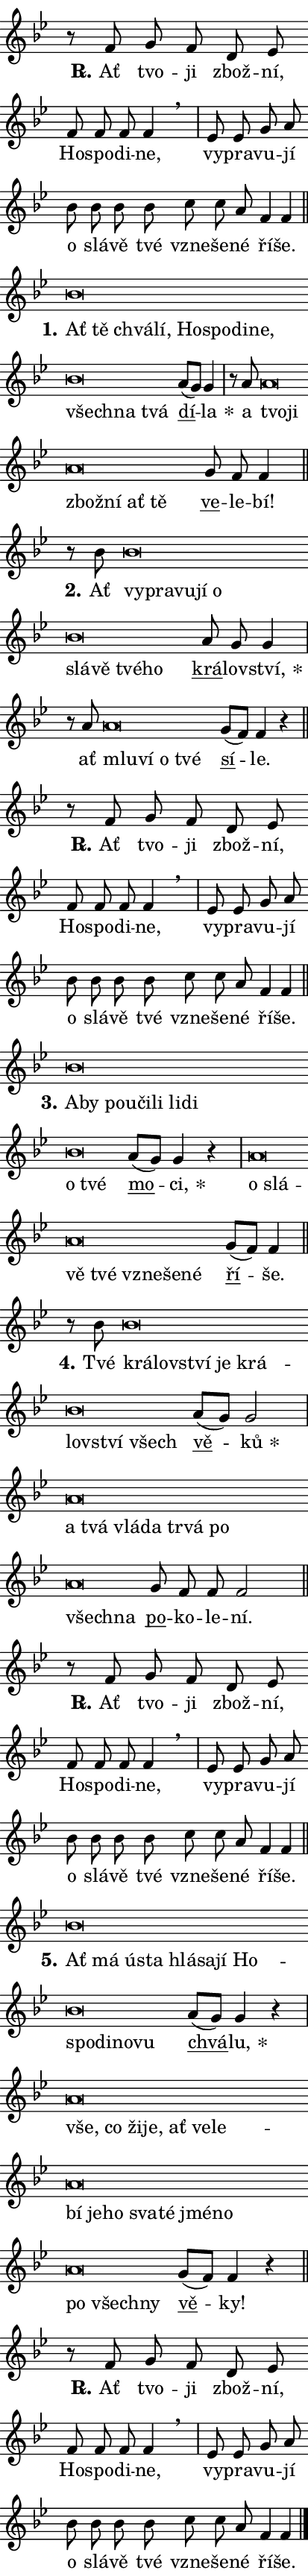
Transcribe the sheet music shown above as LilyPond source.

\version "2.22.1"
\header { tagline = "" }
\paper {
  indent = 0\cm
  top-margin = 0\cm
  right-margin = 0\cm
  bottom-margin = 0\cm
  left-margin = 0\cm
  paper-width = 7\cm
  page-breaking = #ly:one-page-breaking
  system-system-spacing.basic-distance = #11
  score-system-spacing.basic-distance = #11.3
  ragged-last = ##f
}


%% Author: Thomas Morley
%% https://lists.gnu.org/archive/html/lilypond-user/2020-05/msg00002.html
#(define (line-position grob)
"Returns position of @var[grob} in current system:
   @code{'start}, if at first time-step
   @code{'end}, if at last time-step
   @code{'middle} otherwise
"
  (let* ((col (ly:item-get-column grob))
         (ln (ly:grob-object col 'left-neighbor))
         (rn (ly:grob-object col 'right-neighbor))
         (col-to-check-left (if (ly:grob? ln) ln col))
         (col-to-check-right (if (ly:grob? rn) rn col))
         (break-dir-left
           (and
             (ly:grob-property col-to-check-left 'non-musical #f)
             (ly:item-break-dir col-to-check-left)))
         (break-dir-right
           (and
             (ly:grob-property col-to-check-right 'non-musical #f)
             (ly:item-break-dir col-to-check-right))))
        (cond ((eqv? 1 break-dir-left) 'start)
              ((eqv? -1 break-dir-right) 'end)
              (else 'middle))))

#(define (tranparent-at-line-position vctor)
  (lambda (grob)
  "Relying on @code{line-position} select the relevant enry from @var{vctor}.
Used to determine transparency,"
    (case (line-position grob)
      ((end) (not (vector-ref vctor 0)))
      ((middle) (not (vector-ref vctor 1)))
      ((start) (not (vector-ref vctor 2))))))

noteHeadBreakVisibility =
#(define-music-function (break-visibility)(vector?)
"Makes @code{NoteHead}s transparent relying on @var{break-visibility}"
#{
  \override NoteHead.transparent =
    #(tranparent-at-line-position break-visibility)
#})

#(define delete-ledgers-for-transparent-note-heads
  (lambda (grob)
    "Reads whether a @code{NoteHead} is transparent.
If so this @code{NoteHead} is removed from @code{'note-heads} from
@var{grob}, which is supposed to be @code{LedgerLineSpanner}.
As a result ledgers are not printed for this @code{NoteHead}"
    (let* ((nhds-array (ly:grob-object grob 'note-heads))
           (nhds-list
             (if (ly:grob-array? nhds-array)
                 (ly:grob-array->list nhds-array)
                 '()))
           ;; Relies on the transparent-property being done before
           ;; Staff.LedgerLineSpanner.after-line-breaking is executed.
           ;; This is fragile ...
           (to-keep
             (remove
               (lambda (nhd)
                 (ly:grob-property nhd 'transparent #f))
               nhds-list)))
      ;; TODO find a better method to iterate over grob-arrays, similiar
      ;; to filter/remove etc for lists
      ;; For now rebuilt from scratch
      (set! (ly:grob-object grob 'note-heads)  '())
      (for-each
        (lambda (nhd)
          (ly:pointer-group-interface::add-grob grob 'note-heads nhd))
        to-keep))))

hideNotes = {
  \noteHeadBreakVisibility #begin-of-line-visible
}
unHideNotes = {
  \noteHeadBreakVisibility #all-visible
}

% work-around for resetting accidentals
% https://lilypond.org/doc/v2.23/Documentation/notation/displaying-rhythms#unmetered-music
cadenzaMeasure = {
  \cadenzaOff
  \partial 1024 s1024
  \cadenzaOn
}

#(define-markup-command (accent layout props text) (markup?)
  "Underline accented syllable"
  (interpret-markup layout props
    #{\markup \override #'(offset . 4.3) \underline { #text }#}))

responsum = \markup \concat {
  "R" \hspace #-1.05 \path #0.1 #'((moveto 0 0.07) (lineto 0.9 0.8)) \hspace #0.05 "."
}

\layout {
    \context {
        \Staff
        \remove "Time_signature_engraver"
        \override LedgerLineSpanner.after-line-breaking = #delete-ledgers-for-transparent-note-heads
    }
    \context {
        \Voice {
            \override NoteHead.output-attributes = #'((class . "notehead"))
            \override Hairpin.height = #0.55
        }
    }
    \context {
        \Lyrics {
            \override StanzaNumber.output-attributes = #'((class . "stanzanumber"))
            \override LyricSpace.minimum-distance = #0.9
            \override LyricText.font-name = #"TeX Gyre Schola"
            \override LyricText.font-size = 1
            \override StanzaNumber.font-name = #"TeX Gyre Schola Bold"
            \override StanzaNumber.font-size = 1
        }
    }
}

% magnetic-lyrics.ily
%
%   written by
%     Jean Abou Samra <jean@abou-samra.fr>
%     Werner Lemberg <wl@gnu.org>
%
%   adapted by
%     Jiri Hon <jiri.hon@gmail.com>
%
% Version 2022-Apr-15

% https://www.mail-archive.com/lilypond-user@gnu.org/msg149350.html

#(define (Left_hyphen_pointer_engraver context)
   "Collect syllable-hyphen-syllable occurrences in lyrics and store
them in properties.  This engraver only looks to the left.  For
example, if the lyrics input is @code{foo -- bar}, it does the
following.

@itemize @bullet
@item
Set the @code{text} property of the @code{LyricHyphen} grob between
@q{foo} and @q{bar} to @code{foo}.

@item
Set the @code{left-hyphen} property of the @code{LyricText} grob with
text @q{foo} to the @code{LyricHyphen} grob between @q{foo} and
@q{bar}.
@end itemize

Use this auxiliary engraver in combination with the
@code{lyric-@/text::@/apply-@/magnetic-@/offset!} hook."
   (let ((hyphen #f)
         (text #f))
     (make-engraver
      (acknowledgers
       ((lyric-syllable-interface engraver grob source-engraver)
        (set! text grob)))
      (end-acknowledgers
       ((lyric-hyphen-interface engraver grob source-engraver)
        ;(when (not (grob::has-interface grob 'lyric-space-interface))
          (set! hyphen grob)));)
      ((stop-translation-timestep engraver)
       (when (and text hyphen)
         (ly:grob-set-object! text 'left-hyphen hyphen))
       (set! text #f)
       (set! hyphen #f)))))

#(define (lyric-text::apply-magnetic-offset! grob)
   "If the space between two syllables is less than the value in
property @code{LyricText@/.details@/.squash-threshold}, move the right
syllable to the left so that it gets concatenated with the left
syllable.

Use this function as a hook for
@code{LyricText@/.after-@/line-@/breaking} if the
@code{Left_@/hyphen_@/pointer_@/engraver} is active."
   (let ((hyphen (ly:grob-object grob 'left-hyphen #f)))
     (when hyphen
       (let ((left-text (ly:spanner-bound hyphen LEFT)))
         (when (grob::has-interface left-text 'lyric-syllable-interface)
           (let* ((common (ly:grob-common-refpoint grob left-text X))
                  (this-x-ext (ly:grob-extent grob common X))
                  (left-x-ext
                   (begin
                     ;; Trigger magnetism for left-text.
                     (ly:grob-property left-text 'after-line-breaking)
                     (ly:grob-extent left-text common X)))
                  ;; `delta` is the gap width between two syllables.
                  (delta (- (interval-start this-x-ext)
                            (interval-end left-x-ext)))
                  (details (ly:grob-property grob 'details))
                  (threshold (assoc-get 'squash-threshold details 0.2)))
             (when (< delta threshold)
               (let* (;; We have to manipulate the input text so that
                      ;; ligatures crossing syllable boundaries are not
                      ;; disabled.  For languages based on the Latin
                      ;; script this is essentially a beautification.
                      ;; However, for non-Western scripts it can be a
                      ;; necessity.
                      (lt (ly:grob-property left-text 'text))
                      (rt (ly:grob-property grob 'text))
                      (is-space (grob::has-interface hyphen 'lyric-space-interface))
                      (space (if is-space " " ""))
                      (space-markup (grob-interpret-markup grob " "))
                      (space-size (interval-length (ly:stencil-extent space-markup X)))
                      (extra-delta (if is-space space-size 0))
                      ;; Append new syllable.
                      (ltrt-space (if (and (string? lt) (string? rt))
                                (string-append lt space rt)
                                (make-concat-markup (list lt space rt))))
                      ;; Right-align `ltrt` to the right side.
                      (ltrt-space-markup (grob-interpret-markup
                               grob
                               (make-translate-markup
                                (cons (interval-length this-x-ext) 0)
                                (make-right-align-markup ltrt-space)))))
                 (begin
                   ;; Don't print `left-text`.
                   (ly:grob-set-property! left-text 'stencil #f)
                   ;; Set text and stencil (which holds all collected
                   ;; syllables so far) and shift it to the left.
                   (ly:grob-set-property! grob 'text ltrt-space)
                   (ly:grob-set-property! grob 'stencil ltrt-space-markup)
                   (ly:grob-translate-axis! grob (- (- delta extra-delta)) X))))))))))


#(define (lyric-hyphen::displace-bounds-first grob)
   ;; Make very sure this callback isn't triggered too early.
   (let ((left (ly:spanner-bound grob LEFT))
         (right (ly:spanner-bound grob RIGHT)))
     (ly:grob-property left 'after-line-breaking)
     (ly:grob-property right 'after-line-breaking)
     (ly:lyric-hyphen::print grob)))

squashThreshold = #0.4

\layout {
  \context {
    \Lyrics
    \consists #Left_hyphen_pointer_engraver
    \override LyricText.after-line-breaking =
      #lyric-text::apply-magnetic-offset!
    \override LyricHyphen.stencil = #lyric-hyphen::displace-bounds-first
    \override LyricText.details.squash-threshold = \squashThreshold
    \override LyricHyphen.minimum-distance = 0
    \override LyricHyphen.minimum-length = \squashThreshold
  }
}

squash = \override LyricText.details.squash-threshold = 9999
unSquash = \override LyricText.details.squash-threshold = \squashThreshold

left = \override LyricText.self-alignment-X = #LEFT
unLeft = \revert LyricText.self-alignment-X

starOffset = #(lambda (grob) 
                (let ((x_offset (ly:self-alignment-interface::aligned-on-x-parent grob)))
                  (if (= x_offset 0) 0 (+ x_offset 1.2))))

star = #(define-music-function (syllable)(string?)
"Append star separator at the end of a syllable"
#{
  \once \override LyricText.X-offset = #starOffset
  \lyricmode { \markup {
    #syllable
    \override #'((font-name . "TeX Gyre Schola Bold")) \hspace #0.2 \lower #0.65 \larger "*"
  } }
#})

starAccent = #(define-music-function (syllable)(string?)
"Append star separator at the end of a syllable and make accent"
#{
  \once \override LyricText.X-offset = #starOffset
  \lyricmode { \markup {
    \accent #syllable
    \override #'((font-name . "TeX Gyre Schola Bold")) \hspace #0.2 \lower #0.65 \larger "*"
  } }
#})

breath = #(define-music-function (syllable)(string?)
"Append breathing indicator at the end of a syllable"
#{
  \lyricmode { \markup { #syllable "+" } }
#})

optionalBreath = #(define-music-function (syllable)(string?)
"Append optional breathing indicator at the end of a syllable"
#{
  \lyricmode { \markup { #syllable "(+)" } }
#})


\score {
    <<
        \new Voice = "melody" { \cadenzaOn \key bes \major \relative { r8 f' g f d es \bar "" f f f f4 \breathe \cadenzaMeasure \bar "|" es8 es \bar "" g a \bar "" bes bes \bar "" bes bes \bar "" c c a f4 f \cadenzaMeasure \bar "||" \break } }
        \new Lyrics \lyricsto "melody" { \lyricmode { \set stanza = \responsum
Ať tvo -- ji zbož -- ní, Ho -- spo -- di -- ne, vy -- pra -- vu -- jí o slá -- vě tvé vzne -- še -- né ří -- še. } }
    >>
    \layout {}
}

\score {
    <<
        \new Voice = "melody" { \cadenzaOn \key bes \major \relative { bes'\breve*1/16 \hideNotes \breve*1/16 \bar "" \breve*1/16 \bar "" \breve*1/16 \bar "" \breve*1/16 \bar "" \breve*1/16 \bar "" \breve*1/16 \bar "" \breve*1/16 \bar "" \breve*1/16 \bar "" \breve*1/16 \breve*1/16 \bar "" \unHideNotes \bar "" a8[( g)] g4 \cadenzaMeasure \bar "|" r8 a8 a\breve*1/16 \hideNotes \breve*1/16 \bar "" \breve*1/16 \bar "" \breve*1/16 \bar "" \breve*1/16 \breve*1/16 \bar "" \unHideNotes \bar "" g8 f f4 \cadenzaMeasure \bar "||" \break } }
        \new Lyrics \lyricsto "melody" { \lyricmode { \set stanza = "1."
\left Ať \squash tě chvá -- lí, Ho -- spo -- di -- ne, všech -- na tvá \unLeft \unSquash \markup \accent dí -- \star la a \left tvo -- \squash ji zbož -- ní ať tě \unLeft \unSquash \markup \accent ve -- le -- bí! } }
    >>
    \layout {}
}

\score {
    <<
        \new Voice = "melody" { \cadenzaOn \key bes \major \relative { r8 bes'8 bes\breve*1/16 \hideNotes \breve*1/16 \bar "" \breve*1/16 \bar "" \breve*1/16 \bar "" \breve*1/16 \bar "" \breve*1/16 \bar "" \breve*1/16 \bar "" \breve*1/16 \breve*1/16 \bar "" \unHideNotes \bar "" a8 g g4 \cadenzaMeasure \bar "|" r8 a8 a\breve*1/16 \hideNotes \breve*1/16 \bar "" \breve*1/16 \breve*1/16 \bar "" \unHideNotes \bar "" g8[( f)] f4 r \cadenzaMeasure \bar "||" \break } }
        \new Lyrics \lyricsto "melody" { \lyricmode { \set stanza = "2."
Ať \left vy -- \squash pra -- vu -- jí o slá -- vě tvé -- ho \unLeft \unSquash \markup \accent krá -- lov -- \star ství, ať \left mlu -- \squash ví o tvé \unLeft \unSquash \markup \accent sí -- le. } }
    >>
    \layout {}
}

\score {
    <<
        \new Voice = "melody" { \cadenzaOn \key bes \major \relative { r8 f' g f d es \bar "" f f f f4 \breathe \cadenzaMeasure \bar "|" es8 es \bar "" g a \bar "" bes bes \bar "" bes bes \bar "" c c a f4 f \cadenzaMeasure \bar "||" \break } }
        \new Lyrics \lyricsto "melody" { \lyricmode { \set stanza = \responsum
Ať tvo -- ji zbož -- ní, Ho -- spo -- di -- ne, vy -- pra -- vu -- jí o slá -- vě tvé vzne -- še -- né ří -- še. } }
    >>
    \layout {}
}

\score {
    <<
        \new Voice = "melody" { \cadenzaOn \key bes \major \relative { bes'\breve*1/16 \hideNotes \breve*1/16 \bar "" \breve*1/16 \bar "" \breve*1/16 \bar "" \breve*1/16 \bar "" \breve*1/16 \bar "" \breve*1/16 \bar "" \breve*1/16 \bar "" \breve*1/16 \breve*1/16 \bar "" \unHideNotes \bar "" a8[( g)] g4 r \cadenzaMeasure \bar "|" a\breve*1/16 \hideNotes \breve*1/16 \bar "" \breve*1/16 \bar "" \breve*1/16 \bar "" \breve*1/16 \bar "" \breve*1/16 \breve*1/16 \bar "" \unHideNotes \bar "" g8[( f)] f4 \cadenzaMeasure \bar "||" \break } }
        \new Lyrics \lyricsto "melody" { \lyricmode { \set stanza = "3."
\left A -- \squash by po -- u -- či -- li li -- di o tvé \unLeft \unSquash \markup \accent mo -- \star ci, \left o \squash slá -- vě tvé vzne -- še -- né \unLeft \unSquash \markup \accent ří -- še. } }
    >>
    \layout {}
}

\score {
    <<
        \new Voice = "melody" { \cadenzaOn \key bes \major \relative { r8 bes'8 bes\breve*1/16 \hideNotes \breve*1/16 \bar "" \breve*1/16 \bar "" \breve*1/16 \bar "" \breve*1/16 \bar "" \breve*1/16 \bar "" \breve*1/16 \breve*1/16 \bar "" \unHideNotes \bar "" a8[( g)] g2 \cadenzaMeasure \bar "|" a\breve*1/16 \hideNotes \breve*1/16 \bar "" \breve*1/16 \bar "" \breve*1/16 \bar "" \breve*1/16 \bar "" \breve*1/16 \bar "" \breve*1/16 \bar "" \breve*1/16 \breve*1/16 \bar "" \unHideNotes \bar "" g8 f f f2 \cadenzaMeasure \bar "||" \break } }
        \new Lyrics \lyricsto "melody" { \lyricmode { \set stanza = "4."
Tvé \left krá -- \squash lov -- ství je krá -- lov -- ství všech \unLeft \unSquash \markup \accent vě -- \star ků \left a \squash tvá vlá -- da tr -- vá po všech -- na \unLeft \unSquash \markup \accent po -- ko -- le -- ní. } }
    >>
    \layout {}
}

\score {
    <<
        \new Voice = "melody" { \cadenzaOn \key bes \major \relative { r8 f' g f d es \bar "" f f f f4 \breathe \cadenzaMeasure \bar "|" es8 es \bar "" g a \bar "" bes bes \bar "" bes bes \bar "" c c a f4 f \cadenzaMeasure \bar "||" \break } }
        \new Lyrics \lyricsto "melody" { \lyricmode { \set stanza = \responsum
Ať tvo -- ji zbož -- ní, Ho -- spo -- di -- ne, vy -- pra -- vu -- jí o slá -- vě tvé vzne -- še -- né ří -- še. } }
    >>
    \layout {}
}

\score {
    <<
        \new Voice = "melody" { \cadenzaOn \key bes \major \relative { bes'\breve*1/16 \hideNotes \breve*1/16 \bar "" \breve*1/16 \bar "" \breve*1/16 \bar "" \breve*1/16 \bar "" \breve*1/16 \bar "" \breve*1/16 \bar "" \breve*1/16 \bar "" \breve*1/16 \bar "" \breve*1/16 \bar "" \breve*1/16 \breve*1/16 \bar "" \unHideNotes \bar "" a8[( g)] g4 r \cadenzaMeasure \bar "|" a\breve*1/16 \hideNotes \breve*1/16 \bar "" \breve*1/16 \bar "" \breve*1/16 \bar "" \breve*1/16 \bar "" \breve*1/16 \bar "" \breve*1/16 \bar "" \breve*1/16 \bar "" \breve*1/16 \bar "" \breve*1/16 \bar "" \breve*1/16 \bar "" \breve*1/16 \bar "" \breve*1/16 \bar "" \breve*1/16 \bar "" \breve*1/16 \bar "" \breve*1/16 \breve*1/16 \bar "" \unHideNotes \bar "" g8[( f)] f4 r \cadenzaMeasure \bar "||" \break } }
        \new Lyrics \lyricsto "melody" { \lyricmode { \set stanza = "5."
\left Ať \squash má ú -- sta hlá -- sa -- jí Ho -- spo -- di -- no -- vu \unLeft \unSquash \markup \accent chvá -- \star lu, \left vše, \squash co ži -- je, ať ve -- le -- bí je -- ho sva -- té jmé -- no po všech -- ny \unLeft \unSquash \markup \accent vě -- ky! } }
    >>
    \layout {}
}

\score {
    <<
        \new Voice = "melody" { \cadenzaOn \key bes \major \relative { r8 f' g f d es \bar "" f f f f4 \breathe \cadenzaMeasure \bar "|" es8 es \bar "" g a \bar "" bes bes \bar "" bes bes \bar "" c c a f4 f \cadenzaMeasure \bar "||" \break } \bar "|." }
        \new Lyrics \lyricsto "melody" { \lyricmode { \set stanza = \responsum
Ať tvo -- ji zbož -- ní, Ho -- spo -- di -- ne, vy -- pra -- vu -- jí o slá -- vě tvé vzne -- še -- né ří -- še. } }
    >>
    \layout {}
}
